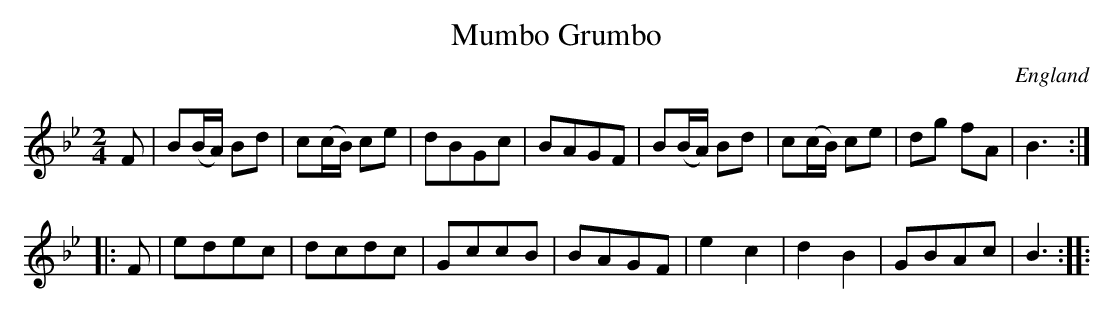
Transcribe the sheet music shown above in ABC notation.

X:1
T:Mumbo Grumbo
L:1/8
M:2/4
O:England
K:Bb major
F |\
B(B/A/) Bd | c(c/B/) ce | dBGc | BAGF |\
B(B/A/) Bd | c(c/B/) ce | dg fA | B3 ::
F |\
edec | dcdc | GccB | BAGF | \
e2c2 | d2 B2 | GBAc | B3 ::
